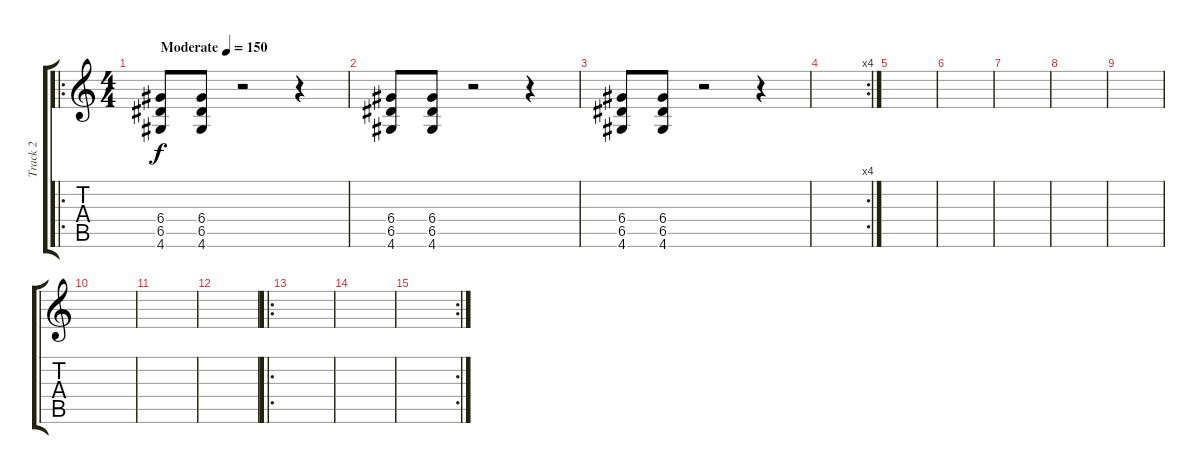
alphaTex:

\track ("Track 2" "Track 2") {instrument distortionguitar}
\staff {score tabs}
\tuning (E4 B3 G3 D3 A2 E2) {hide}
\ro
\ts (4 4)
\tempo (150 "Moderate")
\clef g2
\ks c
(6.4 6.5 4.6).8{dy f instrument distortionguitar} (6.4 6.5 4.6).8 r.2 r.4 |
(6.4 6.5 4.6).8 (6.4 6.5 4.6).8 r.2 r.4 |
(6.4 6.5 4.6).8 (6.4 6.5 4.6).8 r.2 r.4 |
\rc 4
|
|
|
|
|
|
|
|
|
\ro
|
|
\rc 2
